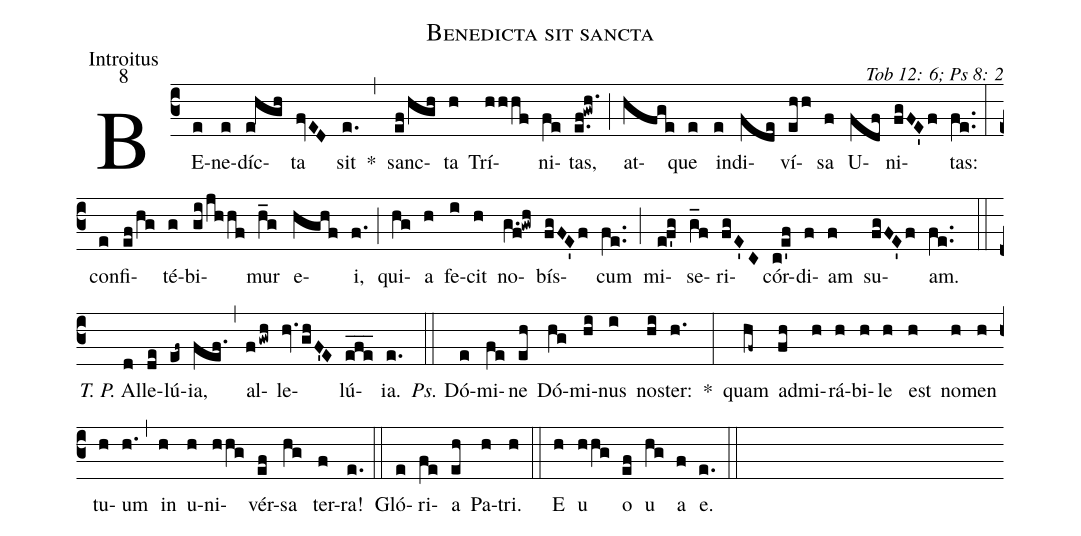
name: Benedicta sit sancta;
office-part: Introitus;
mode: 8;
commentary: Tob 12: 6; Ps 8: 2;
%%
(c3) BE(e)ne(e)díc(e!hgh)ta(fvED) sit(e.) *(,) sanc(ef/hgh)ta(h) Trí(hhhf)ni(fe)tas,(e.f!gwh.) (;) at(hfge)que(e) in(e)di(fde)ví(ehh)sa(f) U(fdf)ni(fgFE'f)tas:(fe..) (:)
con(e)fi(ef/hg)té(g)bi(gi/jhhf)mur(h_g) e(hghf)i,(f.) (;) qui(hg)a(h) fe(i)cit(h) no(g.f!gwh)bís(fgFE'f)cum(fe..) (;) mi(ef'g)se(g_f)ri(fgE'C)cór(c!e'f)di(f)am(f) su(fgFE'f)am.(fe..) (::)
<i>T. P.</i> Al(d)le(de)lú(ef~)ia,(fef.) (,) al(fgwh)le(hv.ghF'E)lú(efe___)ia.(e.) (::)
<i>Ps.</i> Dó(e)mi(fe)ne(eh) Dó(hg)mi(hi)nus(i) nos(hi)ter:(h.) *(:)
quam(hf~) ad(fh)mi(h)rá(h)bi(h)le(h) est(h) no(h)men(h) tu(h)um(h.) (,) in(h) u(h)ni(hhg)vér(ef)sa(hg) ter(f)ra!(e.) (::)
Gló(e)ri(fe)a(eh) Pa(h)tri.(h) (::)
<eu>E(h) u(hhg) o(ef) u(hg) a(f) e.</eu>(e.) (::)
